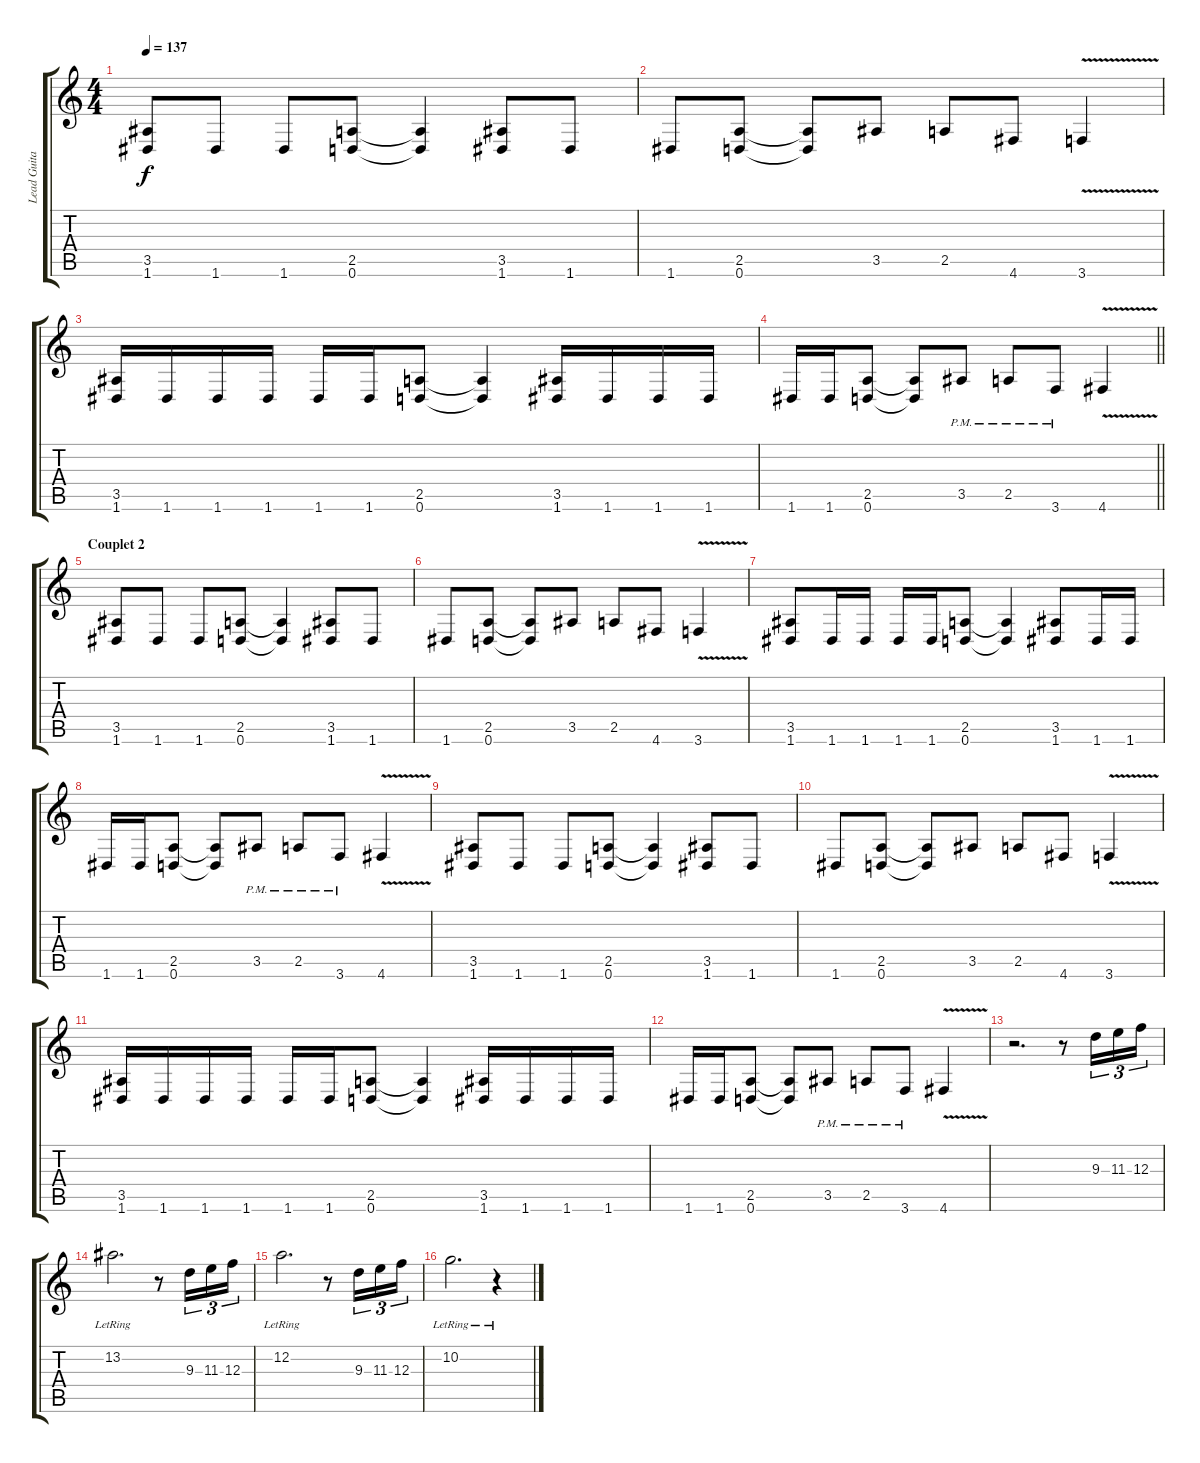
\track ("Lead Guitar" "Lead Guita") {instrument overdrivenguitar}
\staff {score tabs}
\tuning (D4 A3 F3 C3 G2 D2) {hide}
\ts (4 4)
\tempo 137
\clef g2
\ks c
(3.5 1.6).8{dy f} 1.6.8 1.6.8 (2.5 0.6).8 (2.5{t} 0.6{t}).4 (3.5 1.6).8 1.6.8 |
1.6.8 (2.5 0.6).8 (2.5{t} 0.6{t}).8 3.5.8 2.5.8 4.6.8 3.6{v}.4 |
(3.5 1.6).16 1.6.16 1.6.16 1.6.16 1.6.16 1.6.16 (2.5 0.6).8 (2.5{t} 0.6{t}).4 (3.5 1.6).16 1.6.16 1.6.16 1.6.16 |
\barLineRight lightlight
1.6.16 1.6.16 (2.5 0.6).8 (2.5{t} 0.6{t}).8 3.5{pm}.8 2.5{pm}.8 3.6{pm}.8 4.6{v}.4 |
\section ("" "Couplet 2")
(3.5 1.6).8 1.6.8 1.6.8 (2.5 0.6).8 (2.5{t} 0.6{t}).4 (3.5 1.6).8 1.6.8 |
1.6.8 (2.5 0.6).8 (2.5{t} 0.6{t}).8 3.5.8 2.5.8 4.6.8 3.6{v}.4 |
(3.5 1.6).8 1.6.16 1.6.16 1.6.16 1.6.16 (2.5 0.6).8 (2.5{t} 0.6{t}).4 (3.5 1.6).8 1.6.16 1.6.16 |
1.6.16 1.6.16 (2.5 0.6).8 (2.5{t} 0.6{t}).8 3.5{pm}.8 2.5{pm}.8 3.6{pm}.8 4.6{v}.4 |
(3.5 1.6).8 1.6.8 1.6.8 (2.5 0.6).8 (2.5{t} 0.6{t}).4 (3.5 1.6).8 1.6.8 |
1.6.8 (2.5 0.6).8 (2.5{t} 0.6{t}).8 3.5.8 2.5.8 4.6.8 3.6{v}.4 |
(3.5 1.6).16 1.6.16 1.6.16 1.6.16 1.6.16 1.6.16 (2.5 0.6).8 (2.5{t} 0.6{t}).4 (3.5 1.6).16 1.6.16 1.6.16 1.6.16 |
1.6.16 1.6.16 (2.5 0.6).8 (2.5{t} 0.6{t}).8 3.5{pm}.8 2.5{pm}.8 3.6{pm}.8 4.6{v}.4 |
r.2{d} r.8 9.3.16{tu (3 2)} 11.3.16{tu (3 2)} 12.3.16{tu (3 2)} |
13.2{lr}.2{d} r.8 9.3.16{tu (3 2)} 11.3.16{tu (3 2)} 12.3.16{tu (3 2)} |
12.2{lr}.2{d} r.8 9.3.16{tu (3 2)} 11.3.16{tu (3 2)} 12.3.16{tu (3 2)} |
10.2{lr}.2{d} r.4
